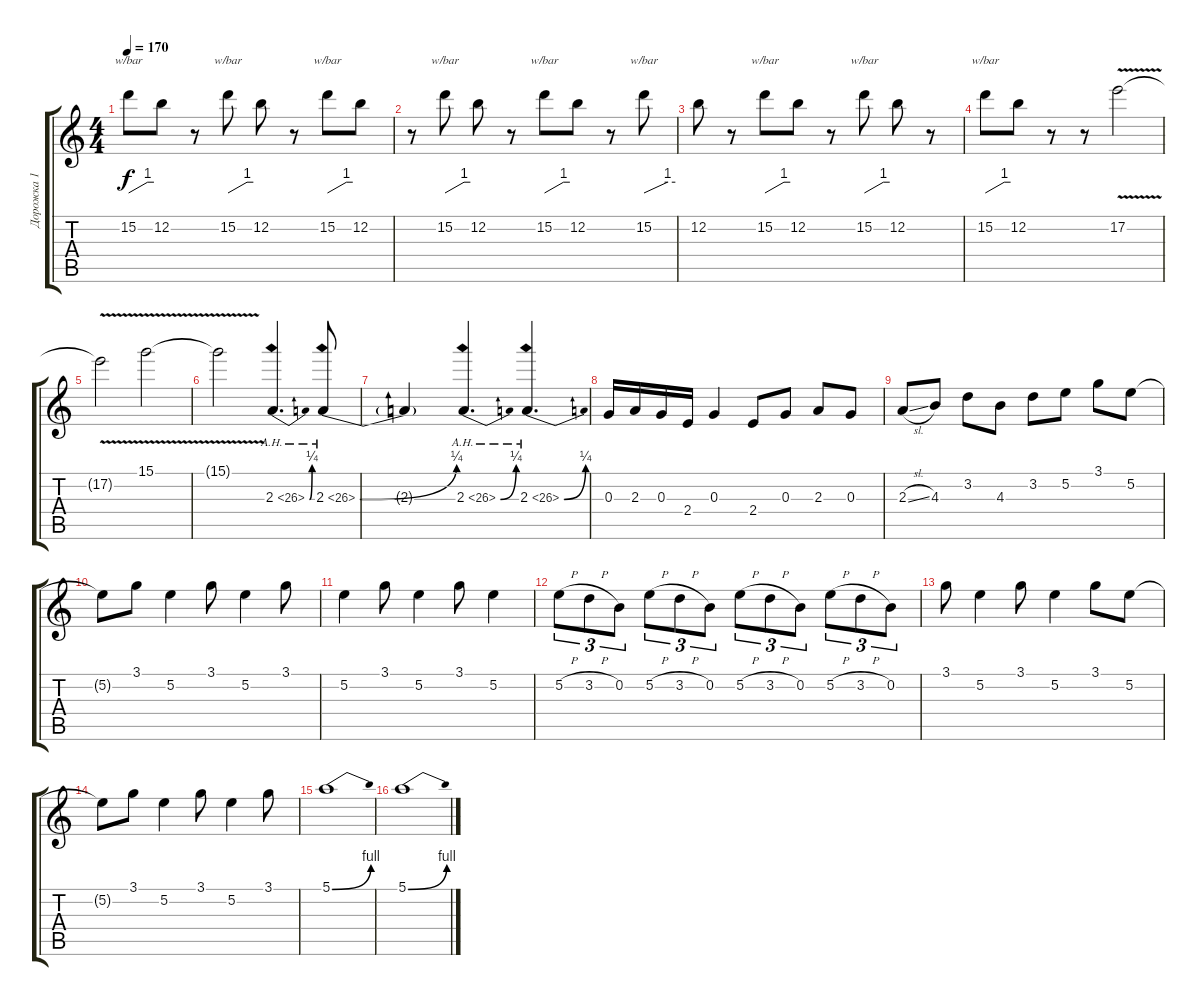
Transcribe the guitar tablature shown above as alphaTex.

\track ("Дорожка 1" "Дорожка 1") {instrument overdrivenguitar}
\staff {score tabs}
\tuning (E4 B3 G3 D3 A2 E2) {hide}
\ts (4 4)
\tempo 170
\clef g2
\ks c
15.2.8{tbe (custom default 0 0 45 4 60 4) dy f} 12.2.8 r.8 15.2.8{tbe (custom default 0 0 45 4 60 4)} 12.2.8 r.8 15.2.8{tbe (custom default 0 0 45 4 60 4)} 12.2.8 |
r.8 15.2.8{tbe (custom default 0 0 45 4 60 4)} 12.2.8 r.8 15.2.8{tbe (custom default 0 0 45 4 60 4)} 12.2.8 r.8 15.2.8{tbe (custom default 0 0 45 4 60 4)} |
12.2.8 r.8 15.2.8{tbe (custom default 0 0 45 4 60 4)} 12.2.8 r.8 15.2.8{tbe (custom default 0 0 45 4 60 4)} 12.2.8 r.8 |
15.2.8{tbe (custom default 0 0 45 4 60 4)} 12.2.8 r.8 r.8 17.2{v}.2 |
17.2{t}.2 15.1{v}.2 |
15.1{t}.2 2.3{be (bend 0 0 60 1) ah 24}.4{d} 2.3{be (bend 0 0 60 1) ah 24}.8 |
2.3{t}.4 2.3{be (bend 0 0 60 1) ah 24}.4{d} 2.3{be (bend 0 0 60 1) ah 24}.4{d} |
0.3.16 2.3.16 0.3.16 2.4.16 0.3.4 2.4.8 0.3.8 2.3.8 0.3.8 |
2.3{sl}.8 4.3.8 3.2.8 4.3.8 3.2.8 5.2.8 3.1.8 5.2.8 |
5.2{t}.8 3.1.8 5.2.4 3.1.8 5.2.4 3.1.8 |
5.2.4 3.1.8 5.2.4 3.1.8 5.2.4 |
5.2{h}.8{tu (3 2)} 3.2{h}.8{tu (3 2)} 0.2.8{tu (3 2)} 5.2{h}.8{tu (3 2)} 3.2{h}.8{tu (3 2)} 0.2.8{tu (3 2)} 5.2{h}.8{tu (3 2)} 3.2{h}.8{tu (3 2)} 0.2.8{tu (3 2)} 5.2{h}.8{tu (3 2)} 3.2{h}.8{tu (3 2)} 0.2.8{tu (3 2)} |
3.1.8 5.2.4 3.1.8 5.2.4 3.1.8 5.2.8 |
5.2{t}.8 3.1.8 5.2.4 3.1.8 5.2.4 3.1.8 |
5.1{be (bend 0 0 60 4)}.1 |
5.1{be (bend 0 0 60 4)}.1
